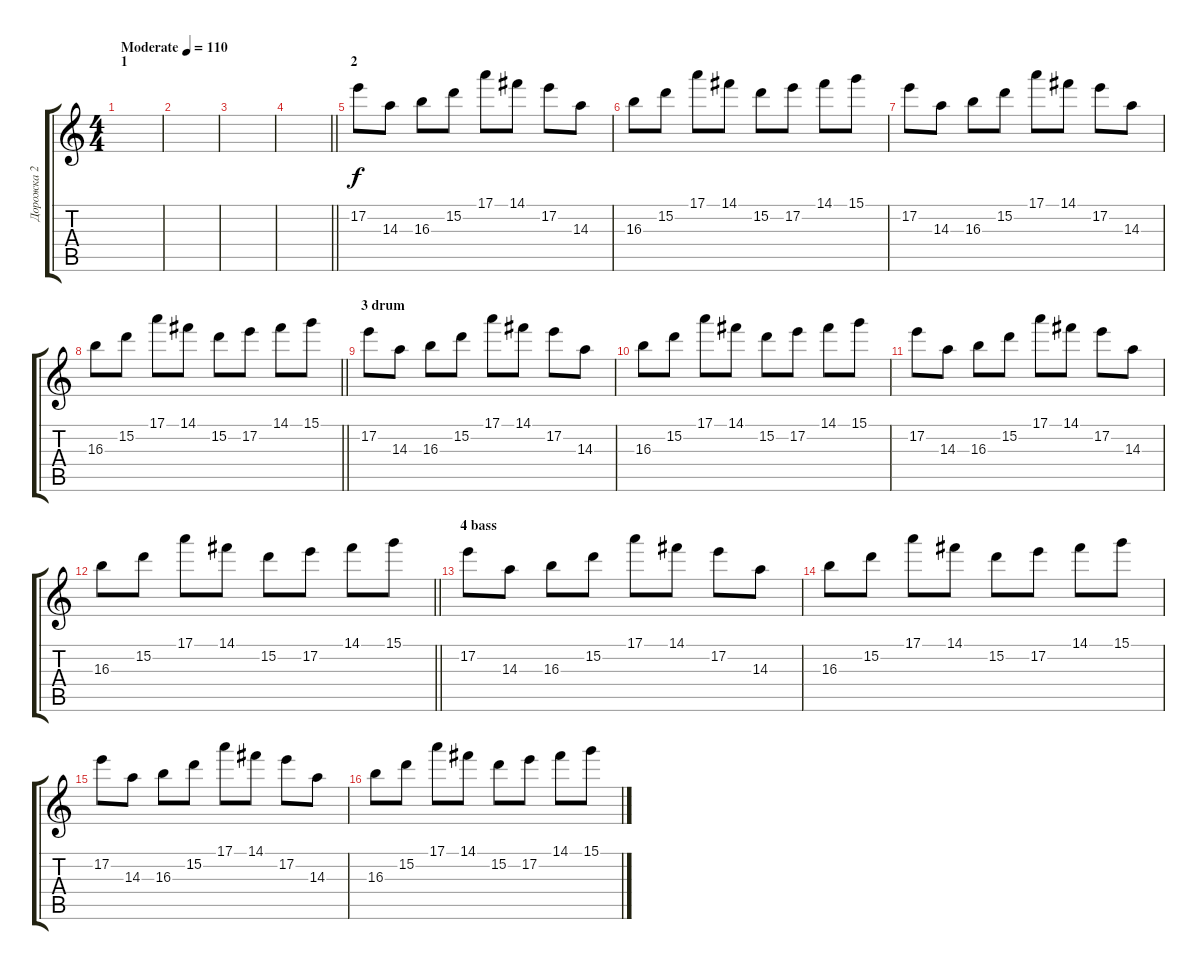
\track ("Дорожка 2" "Дорожка 2") {instrument acousticguitarsteel}
\staff {score tabs}
\tuning (E4 B3 G3 D3 A2 E2) {hide}
\ts (4 4)
\section ("" "1")
\tempo (110 "Moderate")
\clef g2
\ks c
|
|
|
\barLineRight lightlight
|
\section ("" "2")
17.2.8 14.3.8 16.3.8 15.2.8 17.1.8 14.1.8 17.2.8 14.3.8 |
16.3.8 15.2.8 17.1.8 14.1.8 15.2.8 17.2.8 14.1.8 15.1.8 |
17.2.8 14.3.8 16.3.8 15.2.8 17.1.8 14.1.8 17.2.8 14.3.8 |
\barLineRight lightlight
16.3.8 15.2.8 17.1.8 14.1.8 15.2.8 17.2.8 14.1.8 15.1.8 |
\section ("" "3 drum")
17.2.8 14.3.8 16.3.8 15.2.8 17.1.8 14.1.8 17.2.8 14.3.8 |
16.3.8 15.2.8 17.1.8 14.1.8 15.2.8 17.2.8 14.1.8 15.1.8 |
17.2.8 14.3.8 16.3.8 15.2.8 17.1.8 14.1.8 17.2.8 14.3.8 |
\barLineRight lightlight
16.3.8 15.2.8 17.1.8 14.1.8 15.2.8 17.2.8 14.1.8 15.1.8 |
\section ("" "4 bass")
17.2.8 14.3.8 16.3.8 15.2.8 17.1.8 14.1.8 17.2.8 14.3.8 |
16.3.8 15.2.8 17.1.8 14.1.8 15.2.8 17.2.8 14.1.8 15.1.8 |
17.2.8 14.3.8 16.3.8 15.2.8 17.1.8 14.1.8 17.2.8 14.3.8 |
16.3.8 15.2.8 17.1.8 14.1.8 15.2.8 17.2.8 14.1.8 15.1.8
